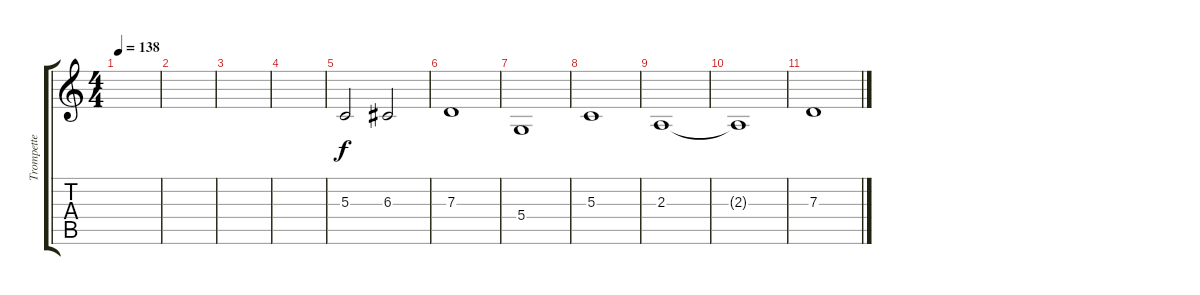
\track ("Trompette" "Trompette") {instrument trumpet}
\staff {score tabs}
\tuning (E4 B3 G3 D3 A2 E2) {hide}
\ts (4 4)
\tempo 138
\clef g2
\ks c
|
|
|
|
5.3.2 6.3.2 |
7.3.1 |
5.4.1 |
5.3.1 |
2.3.1 |
2.3{t}.1 |
7.3.1
